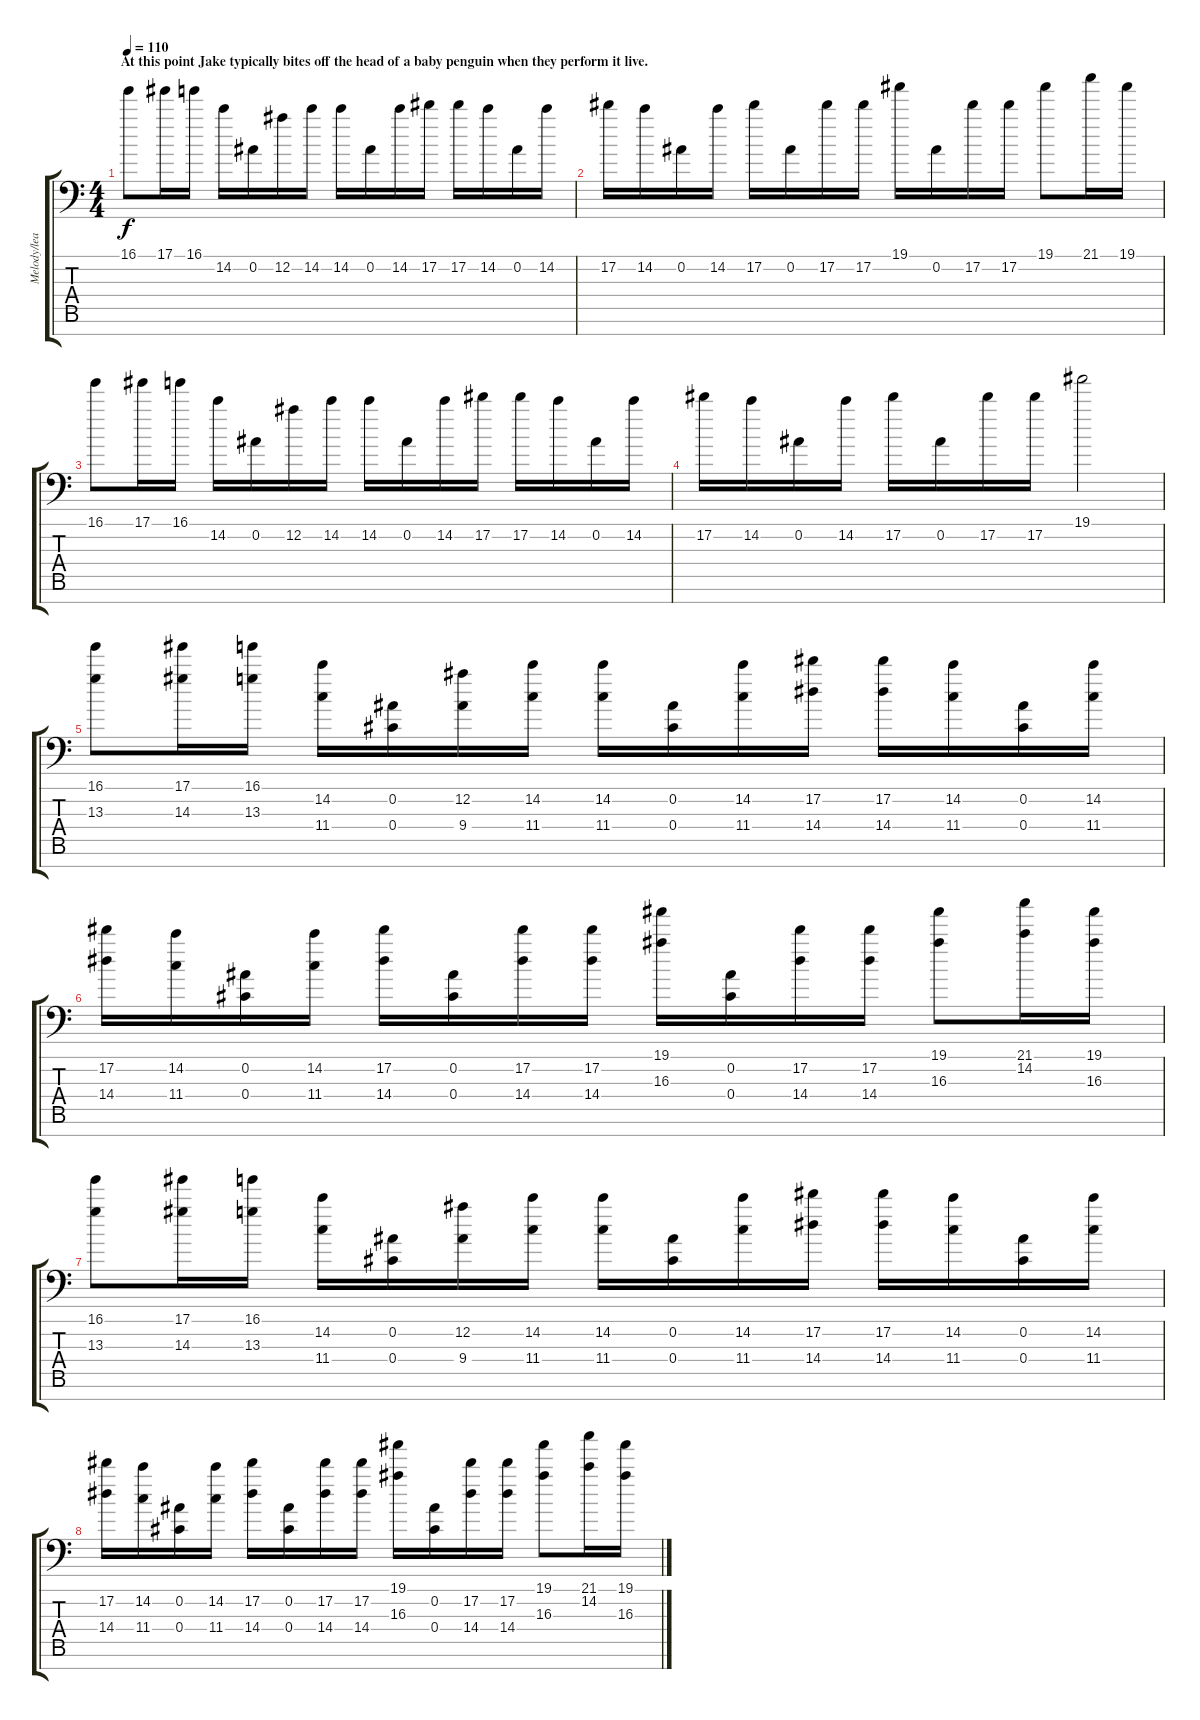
\track ("Melody/lead guitar." "Melody/lea") {instrument distortionguitar}
\staff {score tabs}
\tuning (Eb4 Bb3 Gb3 Db3 Ab2 Eb2 Ab1) {hide}
\ts (4 4)
\section ("" "At this point Jake typically bites off the head of a baby penguin when they perform it live.")
\tempo 110
\clef f4
\ks c
16.1.8{dy f balance 2} 17.1.16 16.1.16 14.2.16 0.2.16 12.2.16 14.2.16 14.2.16 0.2.16 14.2.16 17.2.16 17.2.16 14.2.16 0.2.16 14.2.16 |
17.2.16 14.2.16 0.2.16 14.2.16 17.2.16 0.2.16 17.2.16 17.2.16 19.1.16 0.2.16 17.2.16 17.2.16 19.1.8 21.1.16 19.1.16 |
16.1.8 17.1.16 16.1.16 14.2.16 0.2.16 12.2.16 14.2.16 14.2.16 0.2.16 14.2.16 17.2.16 17.2.16 14.2.16 0.2.16 14.2.16 |
17.2.16 14.2.16 0.2.16 14.2.16 17.2.16 0.2.16 17.2.16 17.2.16 19.1.2 |
(16.1 13.3).8{balance 8} (17.1 14.3).16 (16.1 13.3).16 (14.2 11.4).16 (0.2 0.4).16 (12.2 9.4).16 (14.2 11.4).16 (14.2 11.4).16 (0.2 0.4).16 (14.2 11.4).16 (17.2 14.4).16 (17.2 14.4).16 (14.2 11.4).16 (0.2 0.4).16 (14.2 11.4).16 |
(17.2 14.4).16 (14.2 11.4).16 (0.2 0.4).16 (14.2 11.4).16 (17.2 14.4).16 (0.2 0.4).16 (17.2 14.4).16 (17.2 14.4).16 (19.1 16.3).16 (0.2 0.4).16 (17.2 14.4).16 (17.2 14.4).16 (19.1 16.3).8 (21.1 14.2).16 (19.1 16.3).16 |
(16.1 13.3).8 (17.1 14.3).16 (16.1 13.3).16 (14.2 11.4).16 (0.2 0.4).16 (12.2 9.4).16 (14.2 11.4).16 (14.2 11.4).16 (0.2 0.4).16 (14.2 11.4).16 (17.2 14.4).16 (17.2 14.4).16 (14.2 11.4).16 (0.2 0.4).16 (14.2 11.4).16 |
(17.2 14.4).16 (14.2 11.4).16 (0.2 0.4).16 (14.2 11.4).16 (17.2 14.4).16 (0.2 0.4).16 (17.2 14.4).16 (17.2 14.4).16 (19.1 16.3).16 (0.2 0.4).16 (17.2 14.4).16 (17.2 14.4).16 (19.1 16.3).8 (21.1 14.2).16 (19.1 16.3).16
